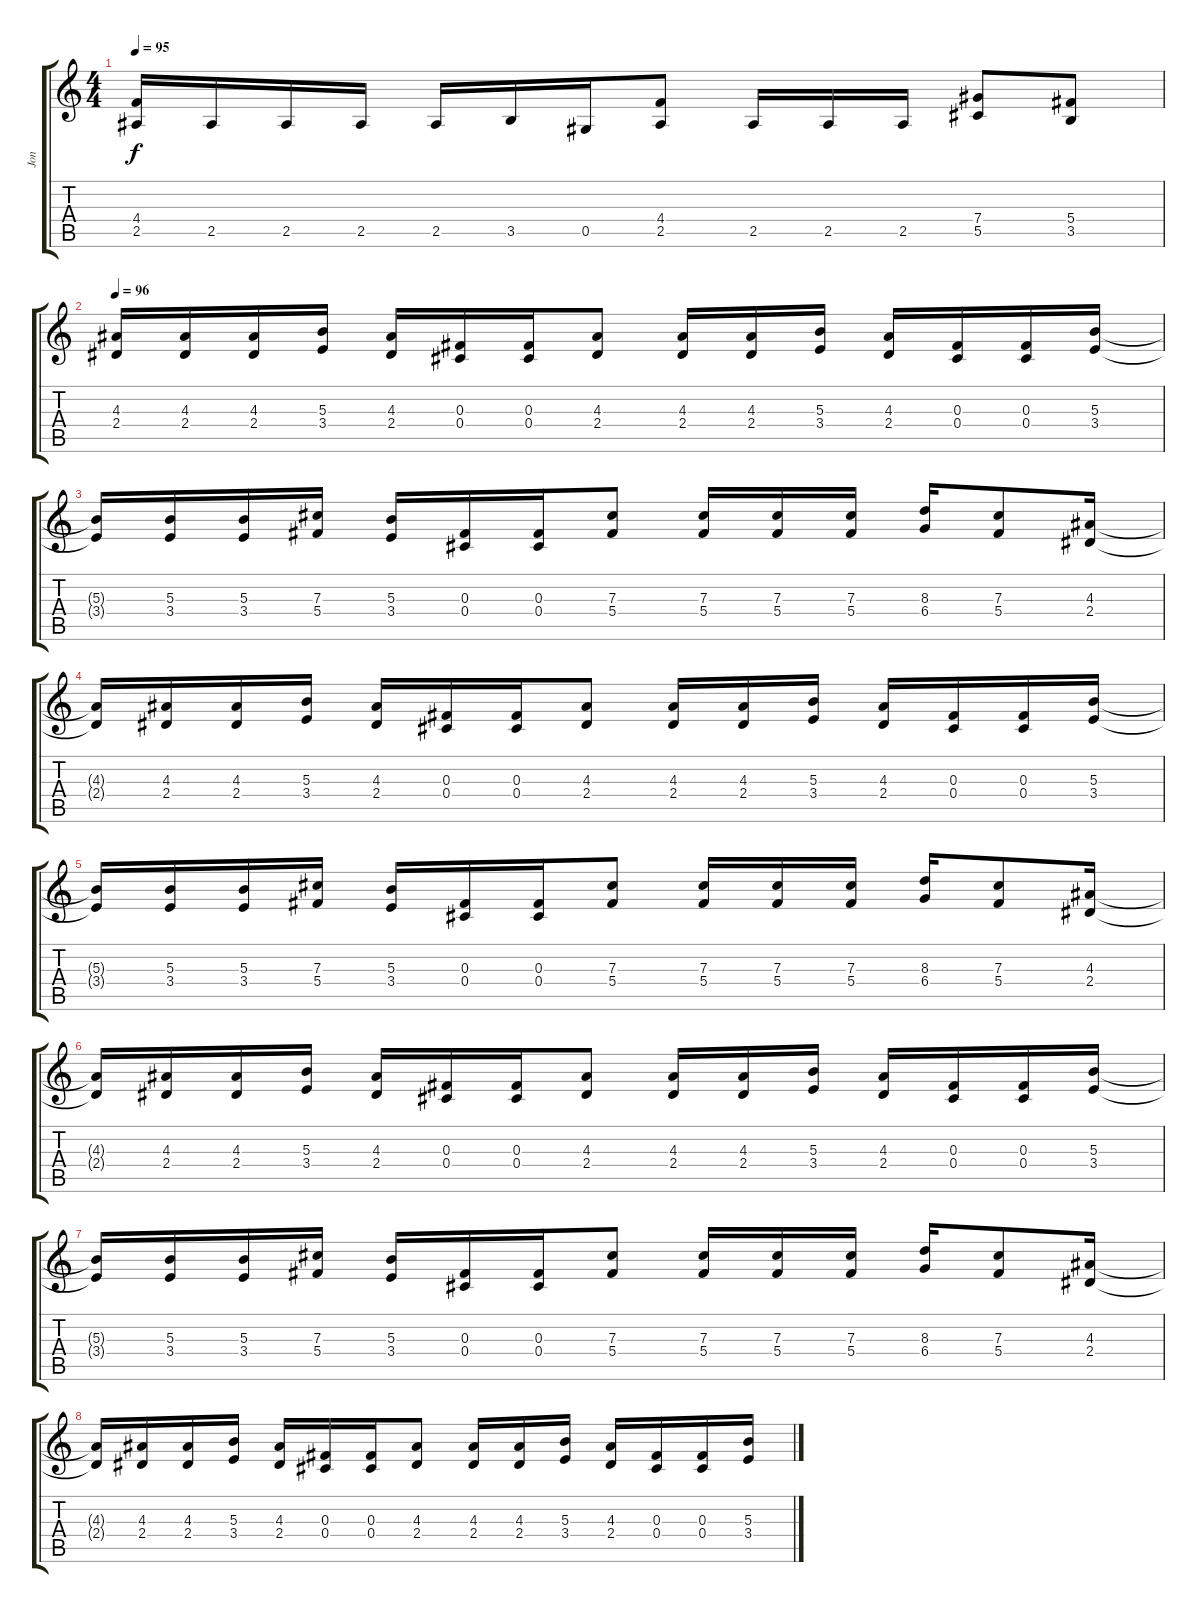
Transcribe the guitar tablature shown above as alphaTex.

\track ("Jon" "Jon") {instrument distortionguitar}
\staff {score tabs}
\tuning (Eb4 Bb3 Gb3 Db3 Ab2 Eb2) {hide}
\ts (4 4)
\tempo 95
\clef g2
\ks c
(4.4{t} 2.5{t}).16{dy f} 2.5.16 2.5.16 2.5.16 2.5.16 3.5.16 0.5.16 (4.4 2.5).8 2.5.16 2.5.16 2.5.16 (7.4 5.5).8 (5.4 3.5).8 |
\tempo 96
(4.3 2.4).16 (4.3 2.4).16 (4.3 2.4).16 (5.3 3.4).16 (4.3 2.4).16 (0.3 0.4).16 (0.3 0.4).16 (4.3 2.4).8 (4.3 2.4).16 (4.3 2.4).16 (5.3 3.4).16 (4.3 2.4).16 (0.3 0.4).16 (0.3 0.4).16 (5.3 3.4).16 |
(5.3{t} 3.4{t}).16 (5.3 3.4).16 (5.3 3.4).16 (7.3 5.4).16 (5.3 3.4).16 (0.3 0.4).16 (0.3 0.4).16 (7.3 5.4).8 (7.3 5.4).16 (7.3 5.4).16 (7.3 5.4).16 (8.3 6.4).16 (7.3 5.4).8 (4.3 2.4).16 |
(4.3{t} 2.4{t}).16 (4.3 2.4).16 (4.3 2.4).16 (5.3 3.4).16 (4.3 2.4).16 (0.3 0.4).16 (0.3 0.4).16 (4.3 2.4).8 (4.3 2.4).16 (4.3 2.4).16 (5.3 3.4).16 (4.3 2.4).16 (0.3 0.4).16 (0.3 0.4).16 (5.3 3.4).16 |
(5.3{t} 3.4{t}).16 (5.3 3.4).16 (5.3 3.4).16 (7.3 5.4).16 (5.3 3.4).16 (0.3 0.4).16 (0.3 0.4).16 (7.3 5.4).8 (7.3 5.4).16 (7.3 5.4).16 (7.3 5.4).16 (8.3 6.4).16 (7.3 5.4).8 (4.3 2.4).16 |
(4.3{t} 2.4{t}).16 (4.3 2.4).16 (4.3 2.4).16 (5.3 3.4).16 (4.3 2.4).16 (0.3 0.4).16 (0.3 0.4).16 (4.3 2.4).8 (4.3 2.4).16 (4.3 2.4).16 (5.3 3.4).16 (4.3 2.4).16 (0.3 0.4).16 (0.3 0.4).16 (5.3 3.4).16 |
(5.3{t} 3.4{t}).16 (5.3 3.4).16 (5.3 3.4).16 (7.3 5.4).16 (5.3 3.4).16 (0.3 0.4).16 (0.3 0.4).16 (7.3 5.4).8 (7.3 5.4).16 (7.3 5.4).16 (7.3 5.4).16 (8.3 6.4).16 (7.3 5.4).8 (4.3 2.4).16 |
(4.3{t} 2.4{t}).16 (4.3 2.4).16 (4.3 2.4).16 (5.3 3.4).16 (4.3 2.4).16 (0.3 0.4).16 (0.3 0.4).16 (4.3 2.4).8 (4.3 2.4).16 (4.3 2.4).16 (5.3 3.4).16 (4.3 2.4).16 (0.3 0.4).16 (0.3 0.4).16 (5.3 3.4).16
